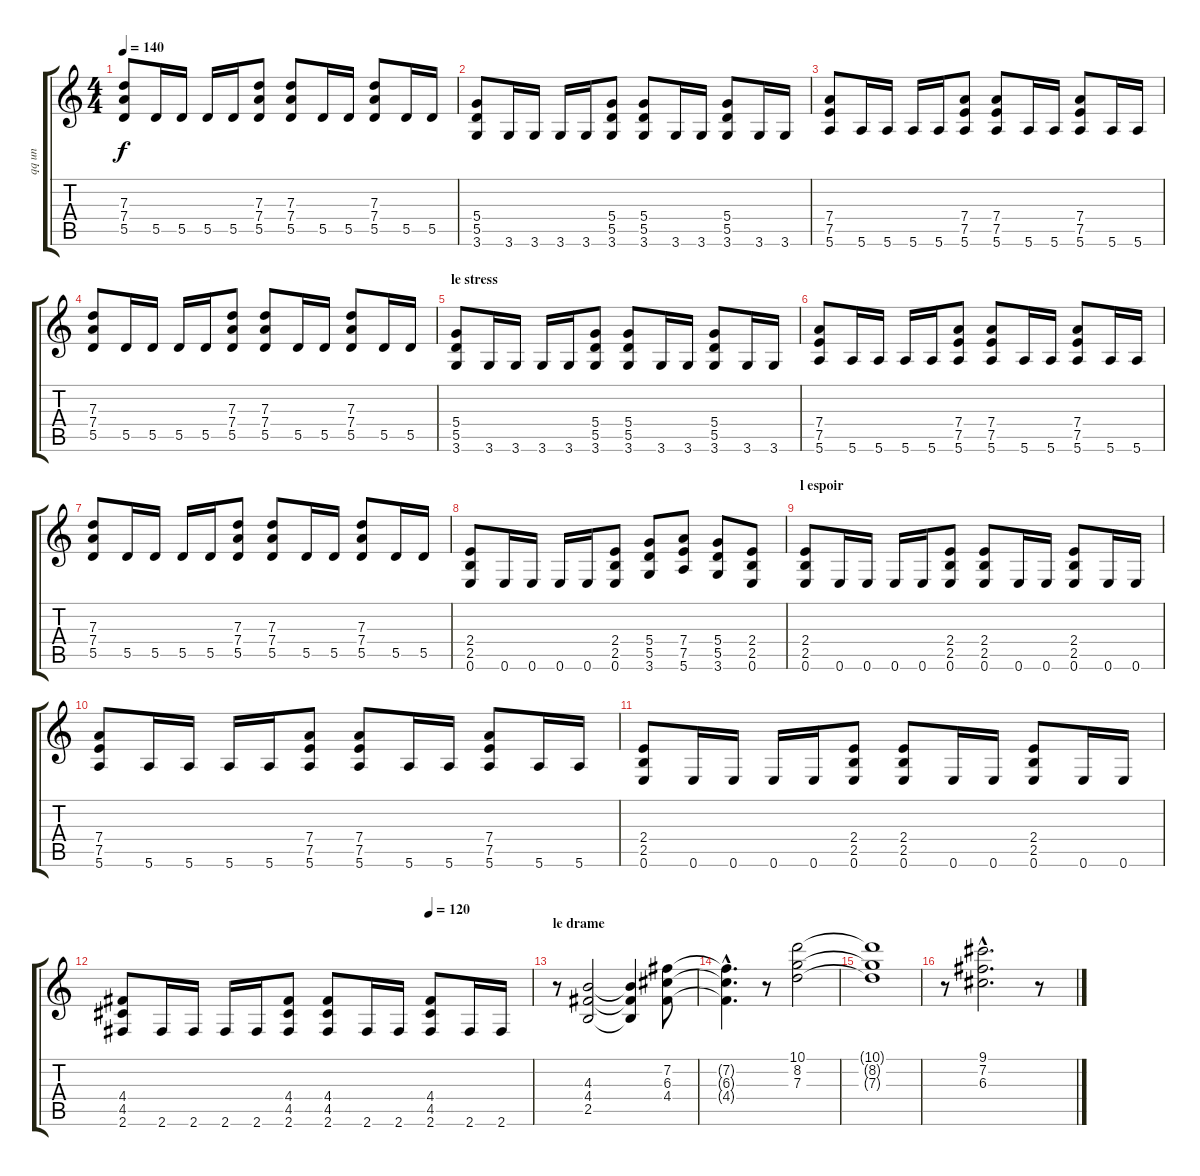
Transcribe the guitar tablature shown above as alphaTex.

\track ("qq un" "qq un") {instrument distortionguitar}
\staff {score tabs}
\tuning (E4 B3 G3 D3 A2 E2) {hide}
\ts (4 4)
\tempo 140
\clef g2
\ks c
(7.3 7.4 5.5).8{dy f} 5.5.16 5.5.16 5.5.16 5.5.16 (7.3 7.4 5.5).8 (7.3 7.4 5.5).8 5.5.16 5.5.16 (7.3 7.4 5.5).8 5.5.16 5.5.16 |
(5.4 5.5 3.6).8 3.6.16 3.6.16 3.6.16 3.6.16 (5.4 5.5 3.6).8 (5.4 5.5 3.6).8 3.6.16 3.6.16 (5.4 5.5 3.6).8 3.6.16 3.6.16 |
(7.4 7.5 5.6).8 5.6.16 5.6.16 5.6.16 5.6.16 (7.4 7.5 5.6).8 (7.4 7.5 5.6).8 5.6.16 5.6.16 (7.4 7.5 5.6).8 5.6.16 5.6.16 |
(7.3 7.4 5.5).8 5.5.16 5.5.16 5.5.16 5.5.16 (7.3 7.4 5.5).8 (7.3 7.4 5.5).8 5.5.16 5.5.16 (7.3 7.4 5.5).8 5.5.16 5.5.16 |
\section ("" "le stress")
(5.4 5.5 3.6).8 3.6.16 3.6.16 3.6.16 3.6.16 (5.4 5.5 3.6).8 (5.4 5.5 3.6).8 3.6.16 3.6.16 (5.4 5.5 3.6).8 3.6.16 3.6.16 |
(7.4 7.5 5.6).8 5.6.16 5.6.16 5.6.16 5.6.16 (7.4 7.5 5.6).8 (7.4 7.5 5.6).8 5.6.16 5.6.16 (7.4 7.5 5.6).8 5.6.16 5.6.16 |
(7.3 7.4 5.5).8 5.5.16 5.5.16 5.5.16 5.5.16 (7.3 7.4 5.5).8 (7.3 7.4 5.5).8 5.5.16 5.5.16 (7.3 7.4 5.5).8 5.5.16 5.5.16 |
(2.4 2.5 0.6).8 0.6.16 0.6.16 0.6.16 0.6.16 (2.4 2.5 0.6).8 (5.4 5.5 3.6).8 (7.4 7.5 5.6).8 (5.4 5.5 3.6).8 (2.4 2.5 0.6).8 |
\section ("" "l espoir")
(2.4 2.5 0.6).8 0.6.16 0.6.16 0.6.16 0.6.16 (2.4 2.5 0.6).8 (2.4 2.5 0.6).8 0.6.16 0.6.16 (2.4 2.5 0.6).8 0.6.16 0.6.16 |
(7.4 7.5 5.6).8 5.6.16 5.6.16 5.6.16 5.6.16 (7.4 7.5 5.6).8 (7.4 7.5 5.6).8 5.6.16 5.6.16 (7.4 7.5 5.6).8 5.6.16 5.6.16 |
(2.4 2.5 0.6).8 0.6.16 0.6.16 0.6.16 0.6.16 (2.4 2.5 0.6).8 (2.4 2.5 0.6).8 0.6.16 0.6.16 (2.4 2.5 0.6).8 0.6.16 0.6.16 |
\tempo (120 0.75)
(4.4 4.5 2.6).8 2.6.16 2.6.16 2.6.16 2.6.16 (4.4 4.5 2.6).8 (4.4 4.5 2.6).8 2.6.16 2.6.16 (4.4 4.5 2.6).8 2.6.16 2.6.16 |
\section ("" "le drame")
r.8 (4.3 4.4 2.5).2 (4.3{t} 4.4{t} 2.5{t}).4 (7.2 6.3 4.4).8 |
(7.2{hac t} 6.3{hac t} 4.4{hac t}).4{d} r.8 (10.1 8.2 7.3).2 |
(10.1{t} 8.2{t} 7.3{t}).1 |
r.8 (9.1{hac} 7.2{hac} 6.3{hac}).2{d} r.8
